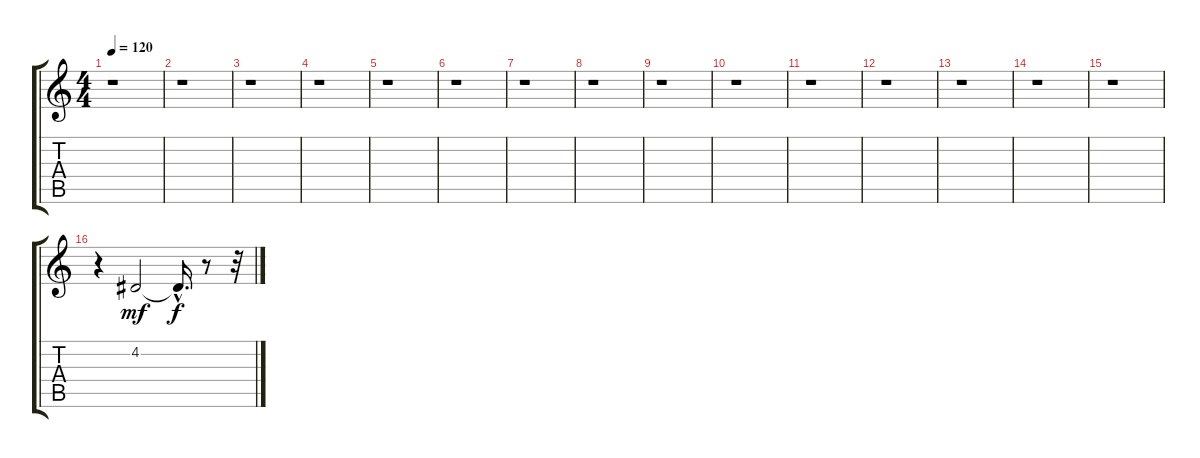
\track "" {instrument sopranosax}
\staff {score tabs}
\tuning (E4 B3 G3 D3 A2 E2) {hide}
\ts (4 4)
\tempo 120
\clef g2
\ks c
r.1{dy pp} |
r.1 |
r.1 |
r.1 |
r.1 |
r.1 |
r.1 |
r.1 |
r.1 |
r.1 |
r.1 |
r.1 |
r.1 |
r.1 |
r.1 |
r.4 4.2.2{dy mf} 4.2{hac t}.16{d dy f} r.8 r.32
